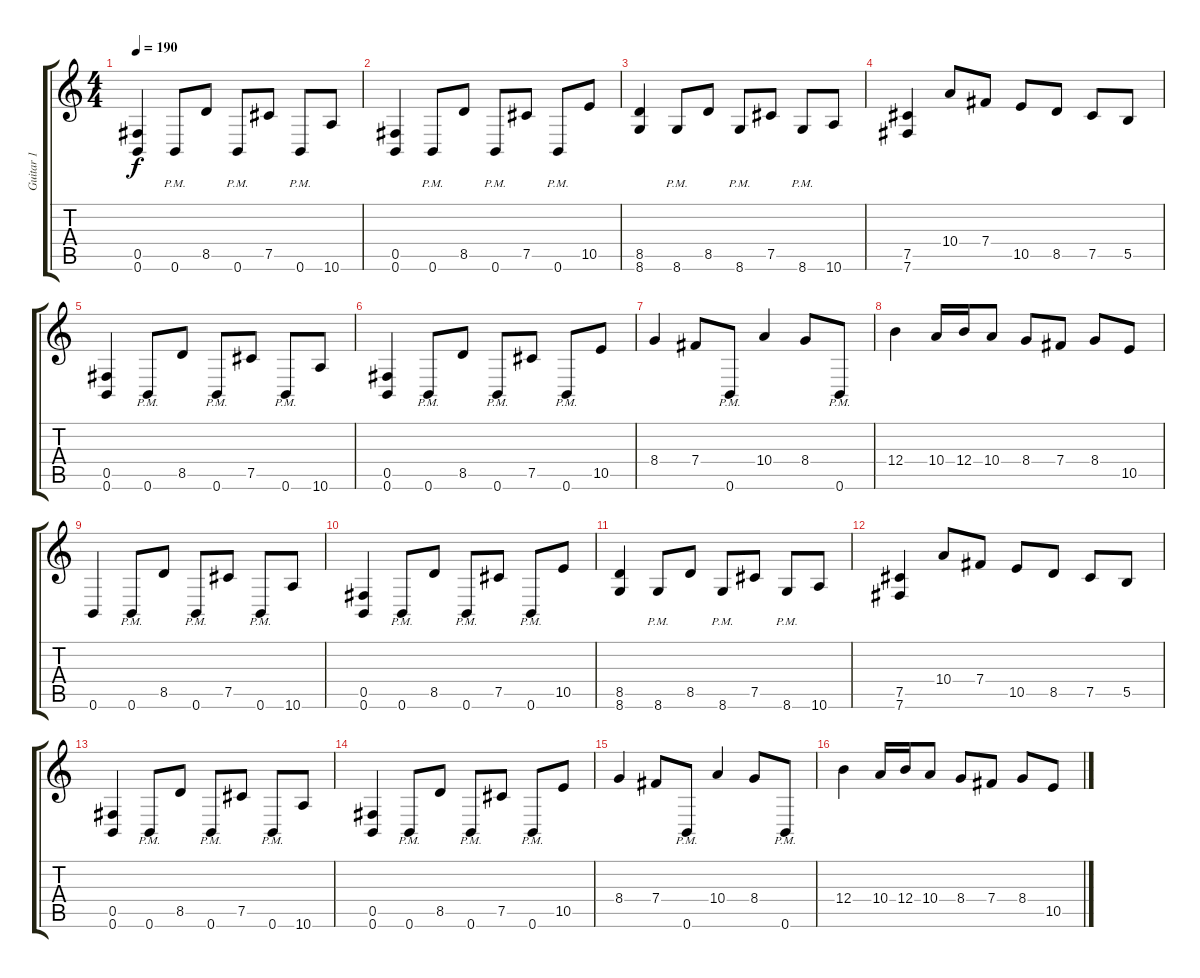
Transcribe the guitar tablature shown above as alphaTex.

\track ("Guitar 1" "Guitar 1") {instrument distortionguitar}
\staff {score tabs}
\tuning (Db4 Ab3 E3 B2 Gb2 B1) {hide}
\ts (4 4)
\tempo 190
\clef g2
\ks c
(0.5 0.6).4{dy f} 0.6{pm}.8 8.5.8 0.6{pm}.8 7.5.8 0.6{pm}.8 10.6.8 |
(0.5 0.6).4 0.6{pm}.8 8.5.8 0.6{pm}.8 7.5.8 0.6{pm}.8 10.5.8 |
(8.5 8.6).4 8.6{pm}.8 8.5.8 8.6{pm}.8 7.5.8 8.6{pm}.8 10.6.8 |
(7.5 7.6).4 10.4.8 7.4.8 10.5.8 8.5.8 7.5.8 5.5.8 |
(0.5 0.6).4 0.6{pm}.8 8.5.8 0.6{pm}.8 7.5.8 0.6{pm}.8 10.6.8 |
(0.5 0.6).4 0.6{pm}.8 8.5.8 0.6{pm}.8 7.5.8 0.6{pm}.8 10.5.8 |
8.4.4 7.4.8 0.6{pm}.8 10.4.4 8.4.8 0.6{pm}.8 |
12.4.4 10.4.16 12.4.16 10.4.8 8.4.8 7.4.8 8.4.8 10.5.8 |
0.6.4 0.6{pm}.8 8.5.8 0.6{pm}.8 7.5.8 0.6{pm}.8 10.6.8 |
(0.5 0.6).4 0.6{pm}.8 8.5.8 0.6{pm}.8 7.5.8 0.6{pm}.8 10.5.8 |
(8.5 8.6).4 8.6{pm}.8 8.5.8 8.6{pm}.8 7.5.8 8.6{pm}.8 10.6.8 |
(7.5 7.6).4 10.4.8 7.4.8 10.5.8 8.5.8 7.5.8 5.5.8 |
(0.5 0.6).4 0.6{pm}.8 8.5.8 0.6{pm}.8 7.5.8 0.6{pm}.8 10.6.8 |
(0.5 0.6).4 0.6{pm}.8 8.5.8 0.6{pm}.8 7.5.8 0.6{pm}.8 10.5.8 |
8.4.4 7.4.8 0.6{pm}.8 10.4.4 8.4.8 0.6{pm}.8 |
12.4.4 10.4.16 12.4.16 10.4.8 8.4.8 7.4.8 8.4.8 10.5.8
